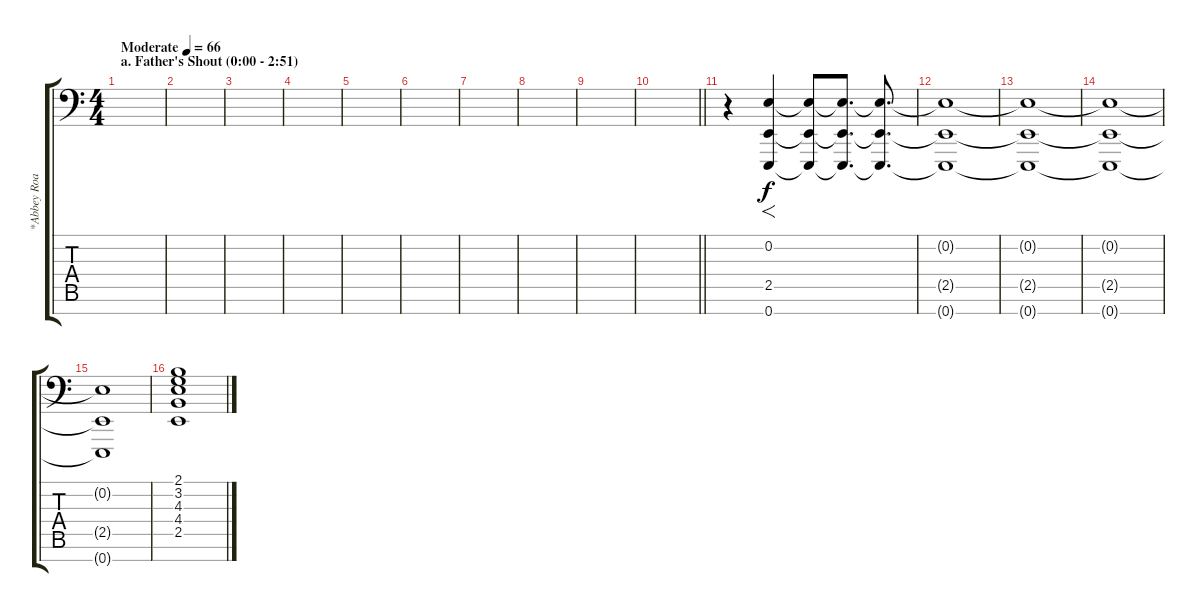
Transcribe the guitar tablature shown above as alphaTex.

\track ("*Abbey Road Orchestra* Brass III" "*Abbey Roa") {instrument trombone}
\staff {score tabs}
\tuning (A3 E3 C3 G2 D2 A1 E1) {hide}
\ts (4 4)
\section ("" "a. Father's Shout (0:00 - 2:51)")
\tempo (66 "Moderate")
\clef f4
\ks c
|
|
|
|
|
|
|
|
|
\barLineRight lightlight
|
r.4{volume 6} (0.2 2.5 0.7).4{f} (0.2{t} 2.5{t} 0.7{t}).8 (0.2{t} 2.5{t} 0.7{t}).8{d} (0.2{t} 2.5{t} 0.7{t}).8{d} |
(0.2{t} 2.5{t} 0.7{t}).1 |
(0.2{t} 2.5{t} 0.7{t}).1 |
(0.2{t} 2.5{t} 0.7{t}).1 |
(0.2{t} 2.5{t} 0.7{t}).1 |
(2.1 3.2 4.3 4.4 2.5).1
